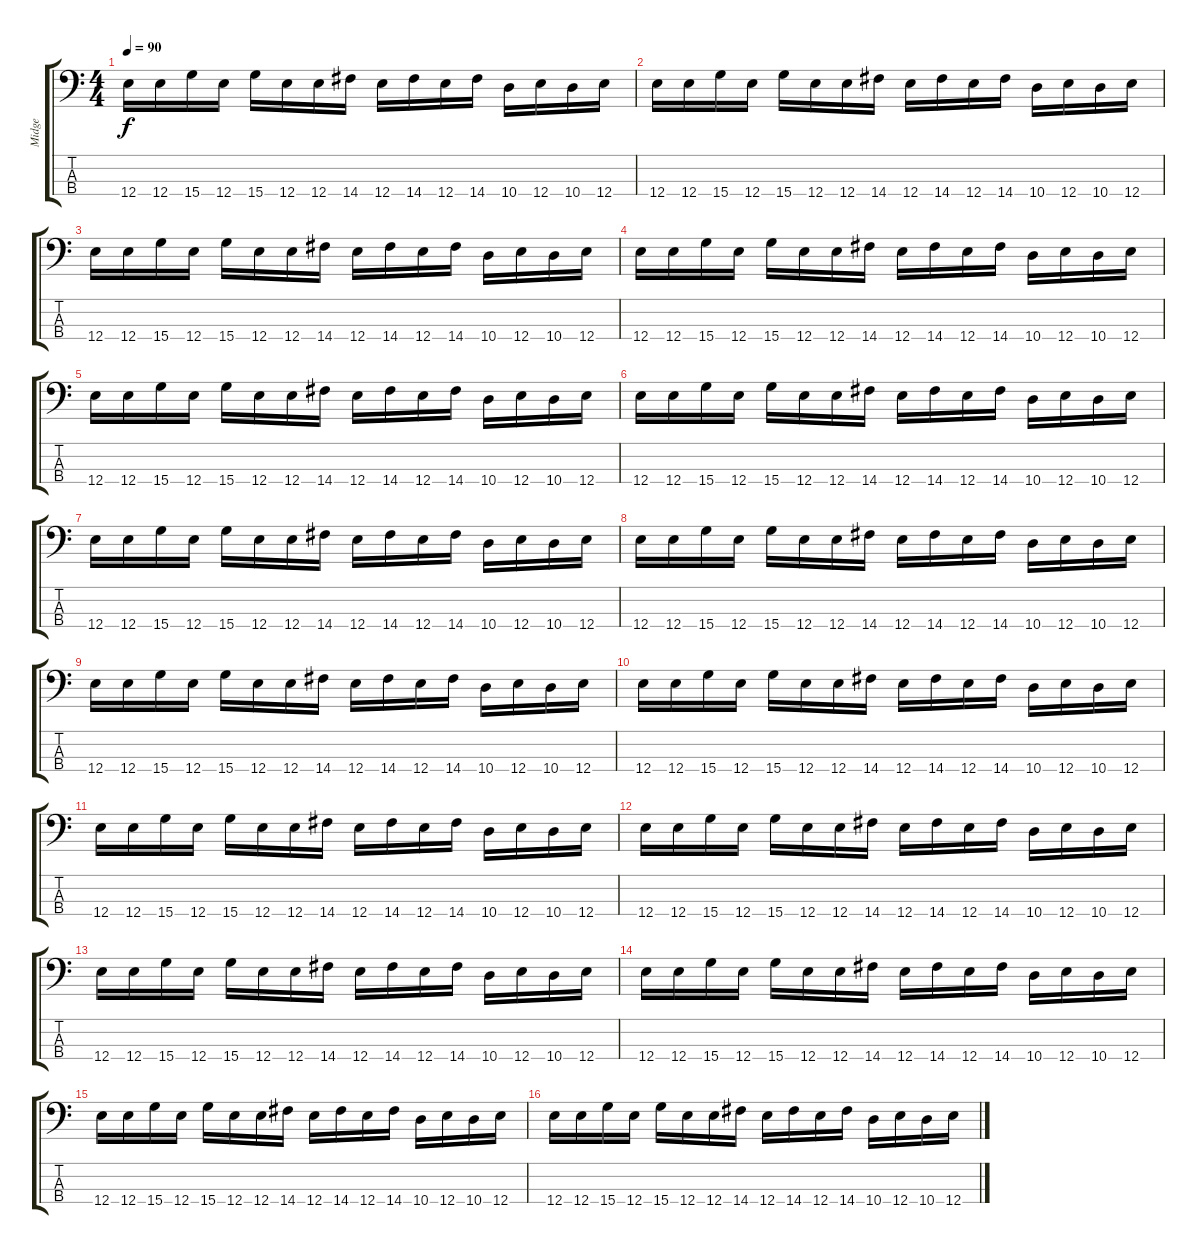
\track ("Midge" "Midge") {instrument electricbassfinger}
\staff {score tabs}
\tuning (G2 D2 A1 E1) {hide}
\ts (4 4)
\tempo 90
\clef f4
\ks c
12.4.16{dy f instrument electricbassfinger} 12.4.16 15.4.16 12.4.16 15.4.16 12.4.16 12.4.16 14.4.16 12.4.16 14.4.16 12.4.16 14.4.16 10.4.16 12.4.16 10.4.16 12.4.16 |
12.4.16 12.4.16 15.4.16 12.4.16 15.4.16 12.4.16 12.4.16 14.4.16 12.4.16 14.4.16 12.4.16 14.4.16 10.4.16 12.4.16 10.4.16 12.4.16 |
12.4.16 12.4.16 15.4.16 12.4.16 15.4.16 12.4.16 12.4.16 14.4.16 12.4.16 14.4.16 12.4.16 14.4.16 10.4.16 12.4.16 10.4.16 12.4.16 |
12.4.16 12.4.16 15.4.16 12.4.16 15.4.16 12.4.16 12.4.16 14.4.16 12.4.16 14.4.16 12.4.16 14.4.16 10.4.16 12.4.16 10.4.16 12.4.16 |
12.4.16 12.4.16 15.4.16 12.4.16 15.4.16 12.4.16 12.4.16 14.4.16 12.4.16 14.4.16 12.4.16 14.4.16 10.4.16 12.4.16 10.4.16 12.4.16 |
12.4.16 12.4.16 15.4.16 12.4.16 15.4.16 12.4.16 12.4.16 14.4.16 12.4.16 14.4.16 12.4.16 14.4.16 10.4.16 12.4.16 10.4.16 12.4.16 |
12.4.16 12.4.16 15.4.16 12.4.16 15.4.16 12.4.16 12.4.16 14.4.16 12.4.16 14.4.16 12.4.16 14.4.16 10.4.16 12.4.16 10.4.16 12.4.16 |
12.4.16 12.4.16 15.4.16 12.4.16 15.4.16 12.4.16 12.4.16 14.4.16 12.4.16 14.4.16 12.4.16 14.4.16 10.4.16 12.4.16 10.4.16 12.4.16 |
12.4.16 12.4.16 15.4.16 12.4.16 15.4.16 12.4.16 12.4.16 14.4.16 12.4.16 14.4.16 12.4.16 14.4.16 10.4.16 12.4.16 10.4.16 12.4.16 |
12.4.16 12.4.16 15.4.16 12.4.16 15.4.16 12.4.16 12.4.16 14.4.16 12.4.16 14.4.16 12.4.16 14.4.16 10.4.16 12.4.16 10.4.16 12.4.16 |
12.4.16 12.4.16 15.4.16 12.4.16 15.4.16 12.4.16 12.4.16 14.4.16 12.4.16 14.4.16 12.4.16 14.4.16 10.4.16 12.4.16 10.4.16 12.4.16 |
12.4.16 12.4.16 15.4.16 12.4.16 15.4.16 12.4.16 12.4.16 14.4.16 12.4.16 14.4.16 12.4.16 14.4.16 10.4.16 12.4.16 10.4.16 12.4.16 |
12.4.16 12.4.16 15.4.16 12.4.16 15.4.16 12.4.16 12.4.16 14.4.16 12.4.16 14.4.16 12.4.16 14.4.16 10.4.16 12.4.16 10.4.16 12.4.16 |
12.4.16 12.4.16 15.4.16 12.4.16 15.4.16 12.4.16 12.4.16 14.4.16 12.4.16 14.4.16 12.4.16 14.4.16 10.4.16 12.4.16 10.4.16 12.4.16 |
12.4.16 12.4.16 15.4.16 12.4.16 15.4.16 12.4.16 12.4.16 14.4.16 12.4.16 14.4.16 12.4.16 14.4.16 10.4.16 12.4.16 10.4.16 12.4.16 |
12.4.16 12.4.16 15.4.16 12.4.16 15.4.16 12.4.16 12.4.16 14.4.16 12.4.16 14.4.16 12.4.16 14.4.16 10.4.16 12.4.16 10.4.16 12.4.16
